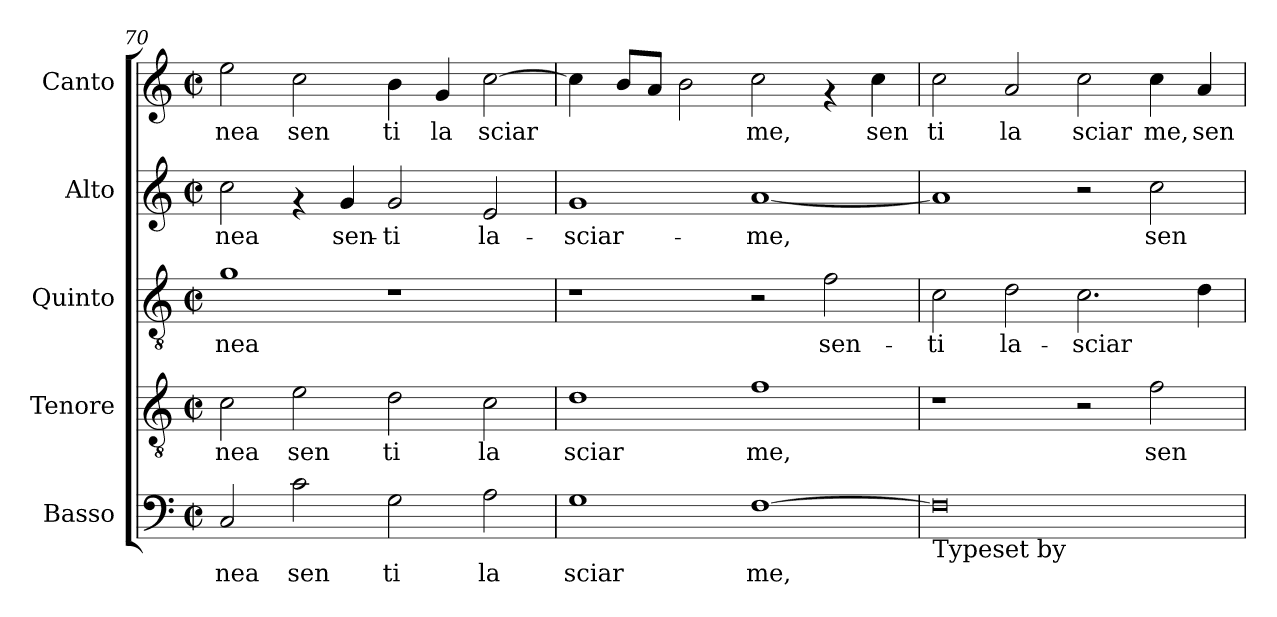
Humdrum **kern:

**kern	**text	**kern	**text	**kern	**text	**kern	**text	**kern	**text
*part5	*part5	*part4	*part4	*part3	*part3	*part2	*part2	*part1	*part1
*staff5	*staff5	*staff4	*staff4	*staff3	*staff3	*staff2	*staff2	*staff1	*staff1
*I"Basso	*	*I"Tenore	*	*I"Quinto	*	*I"Alto	*	*I"Canto	*
*I'Basso	*	*I'Tenore	*	*I'Quinto	*	*I'Alto	*	*I'Canto	*
!!LO:PB:g=z
*clefF4	*	*clefGv2	*	*clefGv2	*	*clefG2	*	*clefG2	*
*k[]	*	*k[]	*	*k[]	*	*k[]	*	*k[]	*
*C:	*	*C:	*	*C:	*	*C:	*	*C:	*
*M2/2	*	*M2/2	*	*M2/2	*	*M2/2	*	*M2/2	*
*met(c|)	*	*met(c|)	*	*met(c|)	*	*met(c|)	*	*met(c|)	*
=70	=70	=70	=70	=70	=70	=70	=70	=70	=70
!	!LO:LY:b:cj	!	!LO:LY:b:cj	!	!LO:LY:b:cj	!	!LO:LY:b:cj	!	!LO:LY:b:cj
2C/	nea	2c\	-nea	1g	-nea	2cc\	nea	2ee\	-nea
!	!LO:LY:b:cj	!	!LO:LY:b:cj	!	!	!	!	!	!LO:LY:b:cj
2c\	sen	2e\	sen	.	.	4rf	.	2cc\	sen
!	!	!	!	!	!	!	!LO:LY:b:cj	!	!
.	.	.	.	.	.	4g/	sen-	.	.
!	!LO:LY:b:cj	!	!LO:LY:b:cj	!	!	!	!LO:LY:b:cj	!	!LO:LY:b:cj
2G\	ti	2d\	ti	1r	.	2g/	-ti	4b\	ti
!	!	!	!	!	!	!	!	!	!LO:LY:b:cj
.	.	.	.	.	.	.	.	4g/	la
!	!LO:LY:b:cj	!	!LO:LY:b:cj	!	!	!	!LO:LY:b:cj	!	!LO:LY:b:cj
2A\	la	2c\	la	.	.	2e/	la-	[>2cc\	sciar
=71	=71	=71	=71	=71	=71	=71	=71	=71	=71
!	!LO:LY:b:cj	!	!LO:LY:b:cj	!	!	!	!LO:LY:b:cj	!	!LO:LY:b:cj
1G	sciar	1d	sciar	1r	.	1g	-sciar-	4cc\]	.
!	!	!	!	!	!	!	!	!	!LO:LY:b:cj
.	.	.	.	.	.	.	.	8b/L	.
!	!	!	!	!	!	!	!	!	!LO:LY:b:cj
.	.	.	.	.	.	.	.	8a/J	.
!	!	!	!	!	!	!	!	!	!LO:LY:b:cj
.	.	.	.	.	.	.	.	2b\	.
!	!LO:LY:b:cj	!	!LO:LY:b:cj	!	!	!	!LO:LY:b:cj	!	!LO:LY:b:cj
[>1F	me,	1f	me,	2r	.	[<1a	-me,	2cc\	me,
!	!	!	!	!	!LO:LY:b:cj	!	!	!	!
.	.	.	.	2f\	sen-	.	.	4rf	.
!	!	!	!	!	!	!	!	!	!LO:LY:b:cj
.	.	.	.	.	.	.	.	4cc\	sen
=72	=72	=72	=72	=72	=72	=72	=72	=72	=72
!LO:TX:b:t=Typeset by	!	!	!	!	!	!	!	!	!
!	!LO:LY:b:cj	!	!	!	!LO:LY:b:cj	!	!LO:LY:b:cj	!	!LO:LY:b:cj
0F]	.	1r	.	2c\	-ti	1a]	.	2cc\	ti
!	!	!	!	!	!LO:LY:b:cj	!	!	!	!LO:LY:b:cj
.	.	.	.	2d\	la-	.	.	2a/	la
!	!	!	!	!	!LO:LY:b:cj	!	!	!	!LO:LY:b:cj
.	.	2r	.	2.c\	-sciar-	2r	.	2cc\	sciar
!	!	!	!LO:LY:b:cj	!	!	!	!LO:LY:b:cj	!	!LO:LY:b:cj
.	.	2f\	sen	.	.	2cc\	sen-	4cc\	me,
!	!	!	!	!	!LO:LY:b:cj	!	!	!	!LO:LY:b:cj
.	.	.	.	4d\	--	.	.	4a/	sen
=	=	=	=	=	=	=	=	=	=
*-	*-	*-	*-	*-	*-	*-	*-	*-	*-
